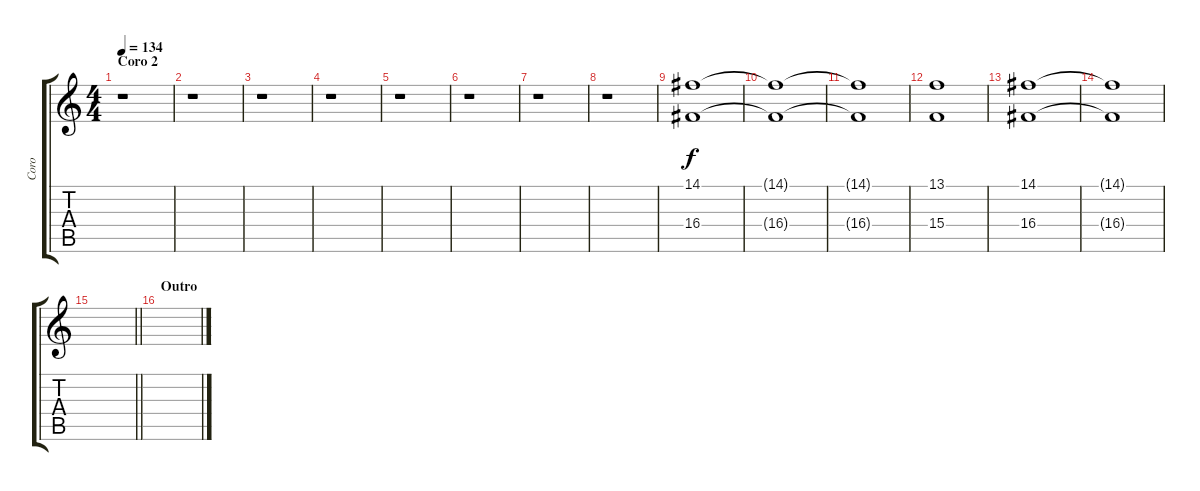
\track ("Coro" "Coro") {instrument pad4choir}
\staff {score tabs}
\tuning (E4 B3 G3 D3 A2 E2) {hide}
\ts (4 4)
\section ("" "Coro 2")
\tempo 134
\clef g2
\ks c
r.1{dy mp} |
r.1 |
r.1 |
r.1 |
r.1 |
r.1 |
r.1 |
r.1 |
(14.1 16.4).1{dy f} |
(14.1{t} 16.4{t}).1 |
(14.1{t} 16.4{t}).1 |
(13.1 15.4).1 |
(14.1 16.4).1 |
(14.1{t} 16.4{t}).1 |
\barLineRight lightlight
|
\section ("" "Outro")
